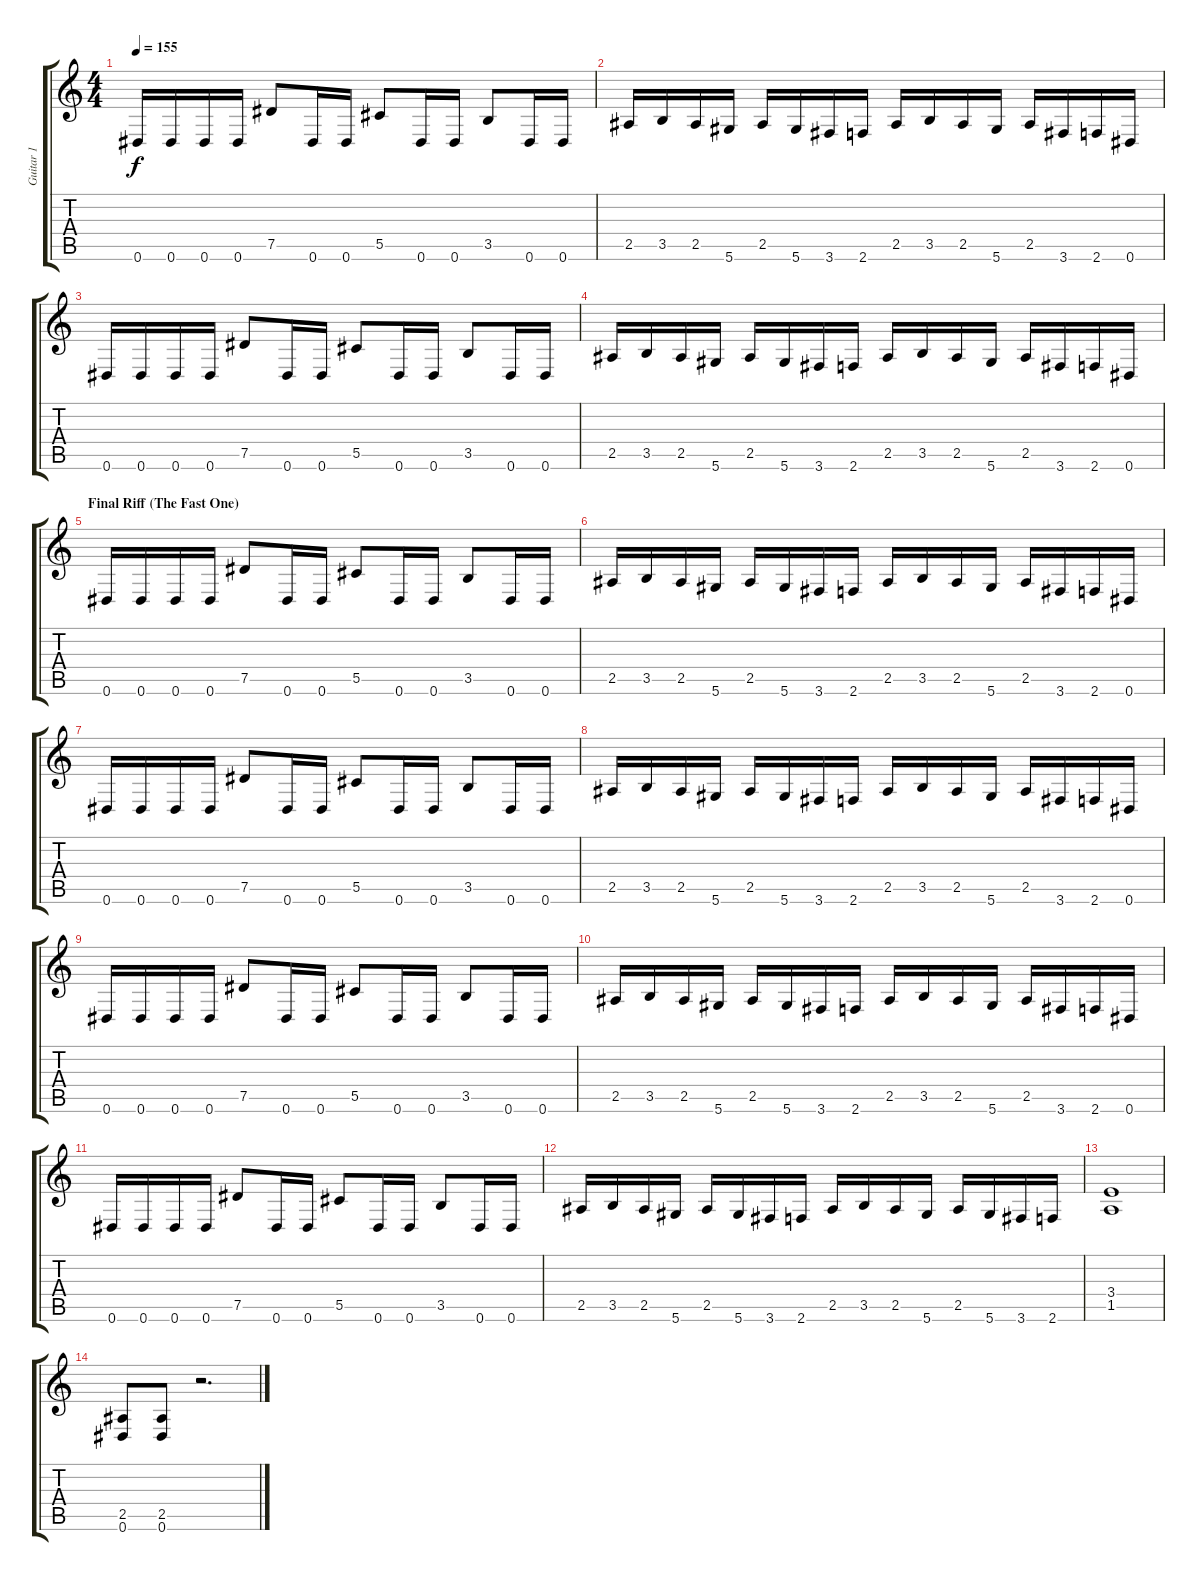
\track ("Guitar 1" "Guitar 1") {instrument distortionguitar}
\staff {score tabs}
\tuning (Eb4 Bb3 Gb3 Db3 Ab2 Eb2) {hide}
\ts (4 4)
\tempo 155
\clef g2
\ks c
0.6.16{dy f} 0.6.16 0.6.16 0.6.16 7.5.8 0.6.16 0.6.16 5.5.8 0.6.16 0.6.16 3.5.8 0.6.16 0.6.16 |
2.5.16 3.5.16 2.5.16 5.6.16 2.5.16 5.6.16 3.6.16 2.6.16 2.5.16 3.5.16 2.5.16 5.6.16 2.5.16 3.6.16 2.6.16 0.6.16 |
0.6.16 0.6.16 0.6.16 0.6.16 7.5.8 0.6.16 0.6.16 5.5.8 0.6.16 0.6.16 3.5.8 0.6.16 0.6.16 |
2.5.16 3.5.16 2.5.16 5.6.16 2.5.16 5.6.16 3.6.16 2.6.16 2.5.16 3.5.16 2.5.16 5.6.16 2.5.16 3.6.16 2.6.16 0.6.16 |
\section ("" "Final Riff (The Fast One)")
0.6.16 0.6.16 0.6.16 0.6.16 7.5.8 0.6.16 0.6.16 5.5.8 0.6.16 0.6.16 3.5.8 0.6.16 0.6.16 |
2.5.16 3.5.16 2.5.16 5.6.16 2.5.16 5.6.16 3.6.16 2.6.16 2.5.16 3.5.16 2.5.16 5.6.16 2.5.16 3.6.16 2.6.16 0.6.16 |
0.6.16 0.6.16 0.6.16 0.6.16 7.5.8 0.6.16 0.6.16 5.5.8 0.6.16 0.6.16 3.5.8 0.6.16 0.6.16 |
2.5.16 3.5.16 2.5.16 5.6.16 2.5.16 5.6.16 3.6.16 2.6.16 2.5.16 3.5.16 2.5.16 5.6.16 2.5.16 3.6.16 2.6.16 0.6.16 |
0.6.16 0.6.16 0.6.16 0.6.16 7.5.8 0.6.16 0.6.16 5.5.8 0.6.16 0.6.16 3.5.8 0.6.16 0.6.16 |
2.5.16 3.5.16 2.5.16 5.6.16 2.5.16 5.6.16 3.6.16 2.6.16 2.5.16 3.5.16 2.5.16 5.6.16 2.5.16 3.6.16 2.6.16 0.6.16 |
0.6.16 0.6.16 0.6.16 0.6.16 7.5.8 0.6.16 0.6.16 5.5.8 0.6.16 0.6.16 3.5.8 0.6.16 0.6.16 |
2.5.16 3.5.16 2.5.16 5.6.16 2.5.16 5.6.16 3.6.16 2.6.16 2.5.16 3.5.16 2.5.16 5.6.16 2.5.16 5.6.16 3.6.16 2.6.16 |
(3.4 1.5).1 |
(2.5 0.6).8 (2.5 0.6).8 r.2{d}
